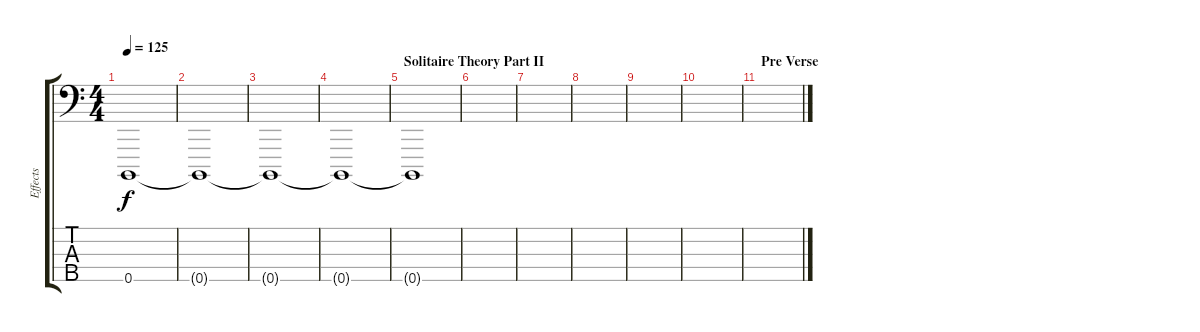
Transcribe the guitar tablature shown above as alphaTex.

\track ("Effects" "Effects") {instrument applause}
\staff {score tabs}
\tuning (G2 D2 A1 E1 B0) {hide}
\ts (4 4)
\tempo 125
\clef f4
\ks c
0.5{t}.1{dy f} |
0.5{t}.1 |
0.5{t}.1 |
0.5{t}.1 |
\section ("" "Solitaire Theory Part II")
0.5{t}.1 |
|
|
|
|
|
\section ("" "Pre Verse")
